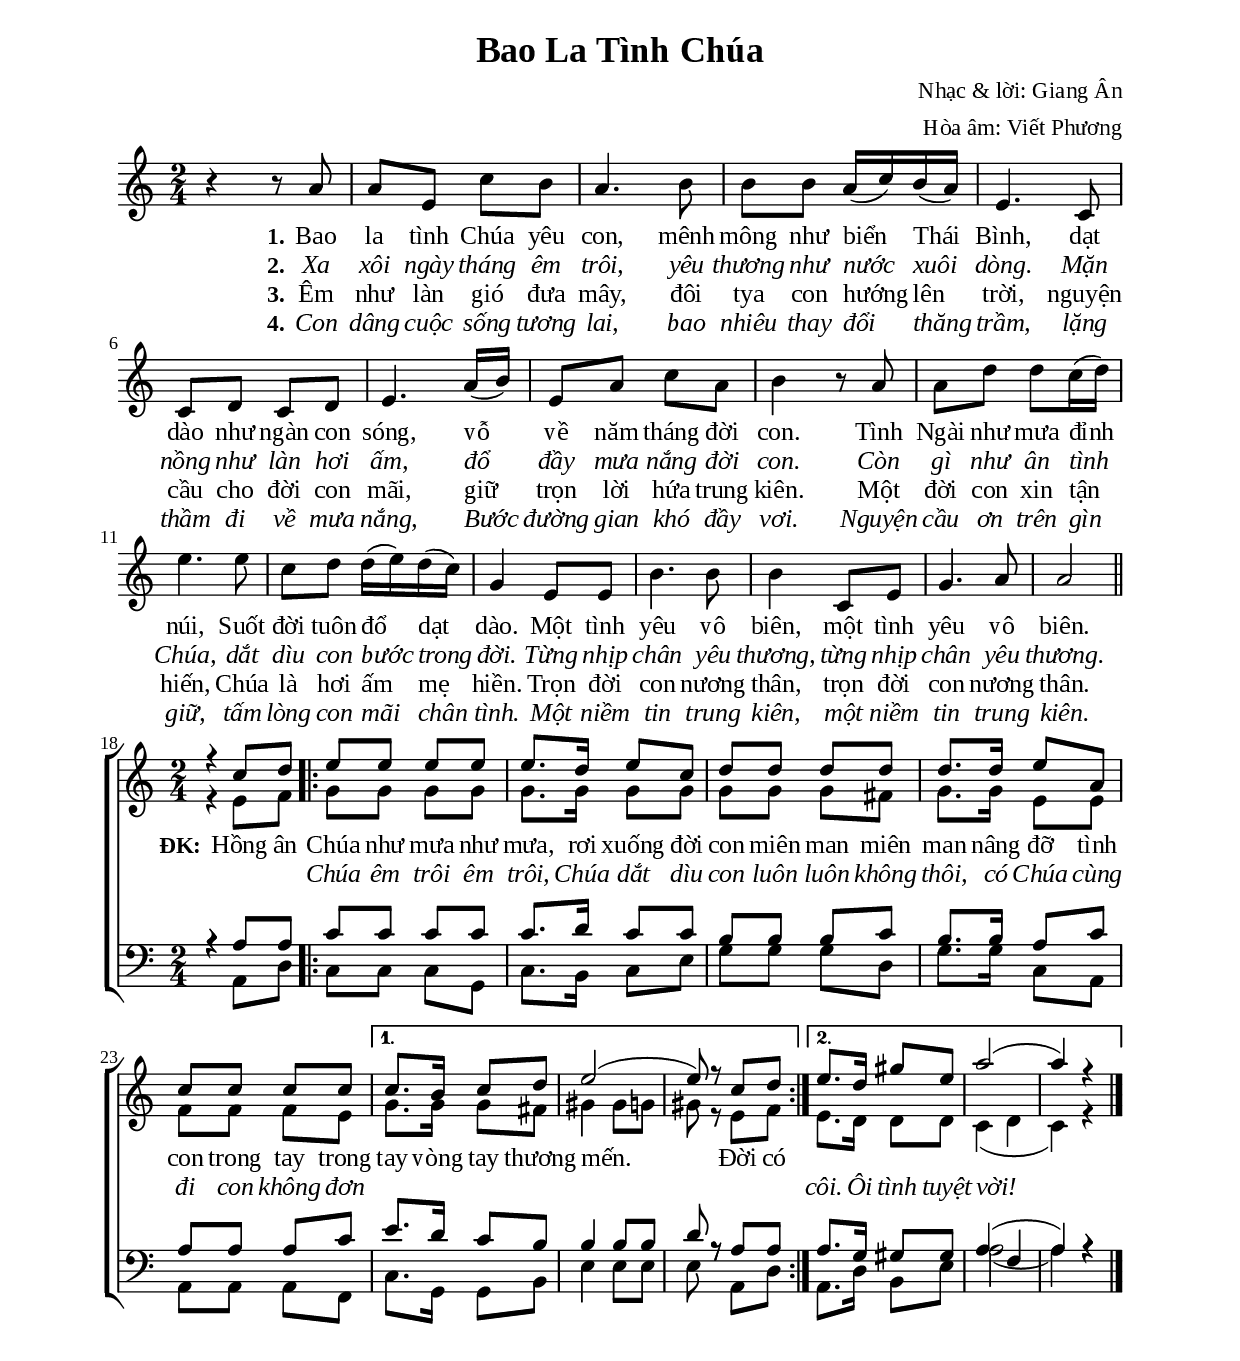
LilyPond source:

%%%%%%%%%%%%%%%%%%%%%%%%%%%%%
% Nội dung tài liệu
% 1. Cài đặt chung
% 2. Nhạc phiên khúc
% 3. Nhạc điệp khúc
% 4. Lời phiên khúc
% 5. Lời điệp khúc
% 6. Bố trí
%%%%%%%%%%%%%%%%%%%%%%%%%%%%%

%%%%%%%%%%%%%%%%%%%%%%%%%%%%%
% 1. Cài đặt chung
%%%%%%%%%%%%%%%%%%%%%%%%%%%%%
\version "2.18.2"
\include "english.ly"

\header {
  title = "Bao La Tình Chúa"
  composer = "Nhạc & lời: Giang Ân"
  arranger = "Hòa âm: Viết Phương"
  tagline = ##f
}

global = {
  \key c \major
  \time 2/4
}

\paper {
  #(set-paper-size "a4")
  top-margin = 15\mm
  bottom-margin = 15\mm
  left-margin = 20\mm
  right-margin = 20\mm
  indent = #0
  print-page-number = #f
  %page-count = 1
  #(define fonts
	 (make-pango-font-tree "Liberation Serif"
	 		       "Liberation Serif"
			       "Liberation Serif"
			       (/ 20 20)))
}

printItalic = \with {
  \override LyricText.font-shape = #'italic
}

%%%%%%%%%%%%%%%%%%%%%%%%%%%%%
% 2. Nhạc phiên khúc
%%%%%%%%%%%%%%%%%%%%%%%%%%%%%
verseMusic = \relative c'' {
  r4 r8 a |
  a e c' b |
  a4. b8 |
  b b a16 (c) b (a) |
  e4. c8 |
  c d c d |
  e4. a16 (b) |
  e,8 a c a |
  b4 r8 a |
  a d d c16 (d) |
  e4. e8 |
  c d d16 (e) d (c) |
  g4 e8 e |
  b'4. b8 |
  b4 c,8 e |
  g4. a8 |
  a2 \bar "||"
}

%%%%%%%%%%%%%%%%%%%%%%%%%%%%%
% 3. Nhạc điệp khúc
%%%%%%%%%%%%%%%%%%%%%%%%%%%%%
sopranoChorus = \relative c'' {
  \bar "" \set Score.currentBarNumber = #18
  r4 c8 d |
  \repeat volta 2
  {
    e e e e |
    e8. d16 e8 c |
    d d d d |
    d8. d16 e8 a, |
    c c c c |
  }
  \alternative {
    {
      c8. b16 c8 d |
      e2 ( |
      e8) r c d
    }
    {
      e8. d16 gs8 e |
      a2 ( |
      a4) r \bar "|."
    }
  }
}

altoChorus = \relative c' {
  r4 e8 f |
  \repeat volta 2
  {
    g g g g |
    g8. g16 g8 g |
    g g g fs |
    g8. g16 e8 e |
    f f f e |
  }
  \alternative {
    {
      g8. g16 g8 fs |
      gs4 gs8 g |
      gs8 r e f
    }
    {
      e8. d16 d8 d |
      c4 (d |
      c) r
    }
  }
}

tenorChorus = \relative c' {
  r4 a8 a |
  \repeat volta 2
  {
    c c c c |
    c8. d16 c8 c |
    b b b c |
    b8. b16 a8 c |
    a a a c |
  }
  \alternative {
    {
      e8. d16 c8 b |
      b4 b8 b |
      d r a a |
    }
    {
      a8. g16 gs8 gs |
      a4 (f |
      a) r
    }
  }
}

bassChorus = \relative c {
  r4 a8 d |
  \repeat volta 2
  {
    c c c g |
    c8. b16 c8 e |
    g g g d |
    g8. g16 c,8 a |
    a a a f |
  }
  \alternative {
    {
      c'8. g16 g8 b |
      e4 e8 e |
      e r a, d |
    }
    {
      a8. d16 b8 e |
      a2 ( |
      a4) r4
    }
  }
}

%%%%%%%%%%%%%%%%%%%%%%%%%%%%%
% 4. Lời phiên khúc
%%%%%%%%%%%%%%%%%%%%%%%%%%%%%
verseOne = \lyricmode {
  \set stanza = #"1."
  Bao la tình Chúa yêu con,
  mênh mông như biển Thái Bình,
  dạt dào như ngàn con sóng,
  vỗ về năm tháng đời con.
  Tình Ngài như mưa đỉnh núi,
  Suốt đời tuôn đổ dạt dào.
  Một tình yêu vô biên,
  một tình yêu vô biên.
}

verseTwo = \lyricmode {
  \set stanza = #"2."
  Xa xôi ngày tháng êm trôi,
  yêu thương như nước xuôi dòng.
  Mặn nồng như làn hơi ấm,
  đổ đầy mưa nắng đời con.
  Còn gì như ân tình Chúa,
  dắt dìu con bước trong đời.
  Từng nhịp chân yêu thương,
  từng nhịp chân yêu thương.
}

verseThree = \lyricmode {
  \set stanza = #"3."
  Êm như làn gió đưa mây,
  đôi tya con hướng lên trời,
  nguyện cầu cho đời con mãi,
  giữ trọn lời hứa trung kiên.
  Một đời con xin tận hiến,
  Chúa là hơi ấm mẹ hiền.
  Trọn đời con nương thân,
  trọn đời con nương thân.
}

verseFour = \lyricmode {
  \set stanza = #"4."
  Con dâng cuộc sống tương lai,
  bao nhiêu thay đổi thăng trầm,
  lặng thầm đi về mưa nắng,
  Bước đường gian khó đầy vơi.
  Nguyện cầu ơn trên gìn giữ,
  tấm lòng con mãi chân tình.
  Một niềm tin trung kiên,
  một niềm tin trung kiên.
}

%%%%%%%%%%%%%%%%%%%%%%%%%%%%%
% 5. Lời điệp khúc
%%%%%%%%%%%%%%%%%%%%%%%%%%%%%
choruslyricA = \lyricmode {
  \set stanza = #"ĐK:"
  Hồng ân Chúa như mưa như mưa,
  rơi xuống đời con miên man miên man
  nâng đỡ tình con trong tay trong tay
  vòng tay thương mến.
  Đời có
}

choruslyricB = \lyricmode {
  \skip 2
  _ Chúa êm trôi êm trôi,
  Chúa dắt dìu con luôn luôn không thôi,
  có Chúa cùng đi con không đơn
  \repeat unfold 7 { \skip 2 }
  côi. Ôi tình tuyệt vời!
}

%%%%%%%%%%%%%%%%%%%%%%%%%%%%%
% 6. Bố trí
%%%%%%%%%%%%%%%%%%%%%%%%%%%%%
\score {
  \new ChoirStaff <<
    \new Staff = verses <<
      \new Voice = "verse" {
        \global \stemNeutral \verseMusic
      }
    >>
    \new Lyrics \lyricsto verse \verseOne
    \new Lyrics \printItalic \lyricsto verse \verseTwo
    \new Lyrics \lyricsto verse \verseThree
    \new Lyrics \printItalic \lyricsto verse \verseFour
  >>
}

\score {
    \new ChoirStaff <<
      \new Staff <<
        \clef "treble"
        \new Voice = "sopranos" { \voiceOne \global \stemUp \slurUp \sopranoChorus }
        \new Voice = "alto" { \voiceTwo \global \stemDown \slurDown \altoChorus }
      >>
      \new Lyrics \lyricsto sopranos \choruslyricA
      \new Lyrics \printItalic \lyricsto sopranos \choruslyricB
      \new Staff <<
        \clef "bass"
        \new Voice = "tenor" { \voiceThree \global \stemUp \slurUp \tenorChorus }
        \new Voice = "bass" { \voiceThree \global \stemDown \slurDown \bassChorus }
      >>
    >>
}
